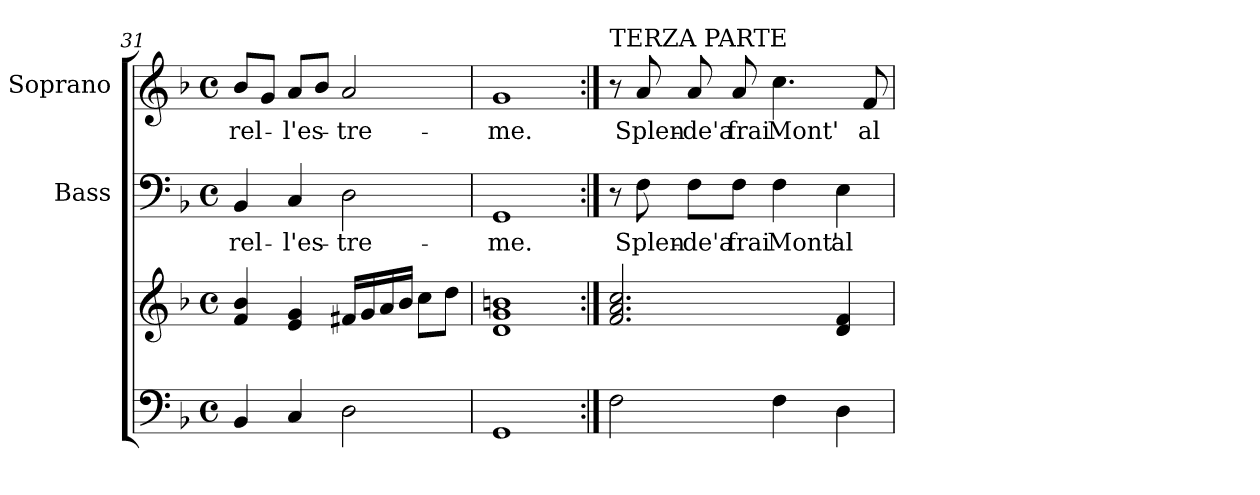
**kern	**kern	**kern	**text	**kern	**text
*part3	*part3	*part2	*part2	*part1	*part1
*staff4	*staff3	*staff2	*staff2	*staff1	*staff1
*	*	*I"Bass	*	*I"Soprano	*
*	*	*I'B	*	*I'S	*
!!LO:LB:g=z
*clefF4	*clefG2	*clefF4	*	*clefG2	*
*k[b-]	*k[b-]	*k[b-]	*	*k[b-]	*
*F:	*F:	*F:	*	*F:	*
*M4/4	*M4/4	*M4/4	*	*M4/4	*
*met(c)	*met(c)	*met(c)	*	*met(c)	*
=31	=31	=31	=31	=31	=31
4BB-/	4f/ 4b-/	4BB-/	-rel-	8b-/L	-rel-
.	.	.	.	8g/J	.
4C/	4e/ 4g/	4C/	-l'es-	8a/L	-l'es-
.	.	.	.	8b-/J	.
2D\	16f#X/LL	2D\	-tre-	2a/	-tre-
.	16g/	.	.	.	.
.	16a/	.	.	.	.
.	16b-/JJ	.	.	.	.
.	8cc\L	.	.	.	.
.	8dd\J	.	.	.	.
=32	=32	=32	=32	=32	=32
1GG	1d 1g 1bn	1GG	-me.	1g	-me.
=33:|!	=33:|!	=33:|!	=33:|!	=33:|!	=33:|!
!	!	!	!	!LO:TX:a:t=TERZA PARTE	!
2F\	2.f/ 2.a/ 2.cc/	8r	.	8r	.
.	.	8F\	Splen-	8a/	Splen-
.	.	8F\L	-de'a	8a/	-de'a
.	.	8F\J	frai	8a/	frai
4F\	.	4F\	Mont'	4.cc\	Mont'
4D\	4d/ 4f/	4E\	al-	.	.
.	.	.	.	8f/	al-
=	=	=	=	=	=
*-	*-	*-	*-	*-	*-
